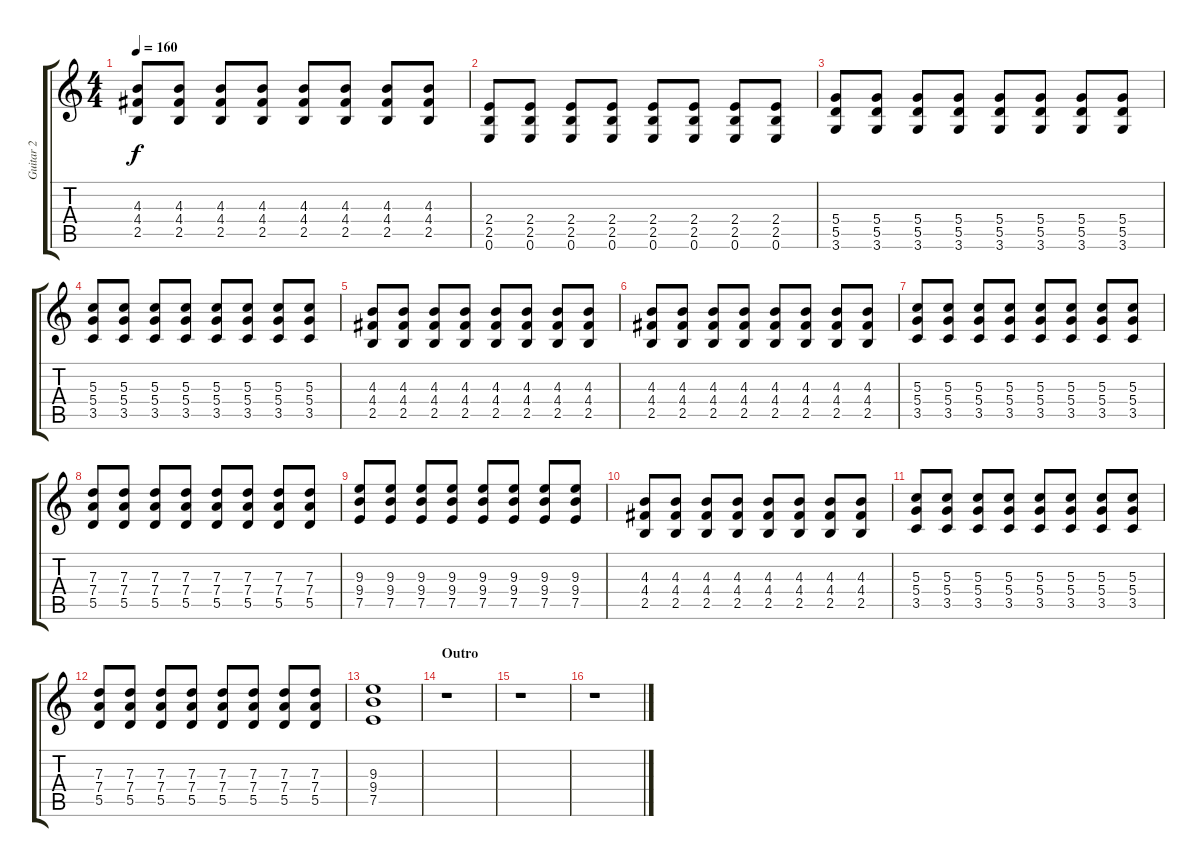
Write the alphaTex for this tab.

\track ("Guitar 2" "Guitar 2") {instrument overdrivenguitar}
\staff {score tabs}
\tuning (E4 B3 G3 D3 A2 E2) {hide}
\ts (4 4)
\tempo 160
\clef g2
\ks c
(4.3 4.4 2.5).8{dy f} (4.3 4.4 2.5).8 (4.3 4.4 2.5).8 (4.3 4.4 2.5).8 (4.3 4.4 2.5).8 (4.3 4.4 2.5).8 (4.3 4.4 2.5).8 (4.3 4.4 2.5).8 |
(2.4 2.5 0.6).8 (2.4 2.5 0.6).8 (2.4 2.5 0.6).8 (2.4 2.5 0.6).8 (2.4 2.5 0.6).8 (2.4 2.5 0.6).8 (2.4 2.5 0.6).8 (2.4 2.5 0.6).8 |
(5.4 5.5 3.6).8 (5.4 5.5 3.6).8 (5.4 5.5 3.6).8 (5.4 5.5 3.6).8 (5.4 5.5 3.6).8 (5.4 5.5 3.6).8 (5.4 5.5 3.6).8 (5.4 5.5 3.6).8 |
(5.3 5.4 3.5).8 (5.3 5.4 3.5).8 (5.3 5.4 3.5).8 (5.3 5.4 3.5).8 (5.3 5.4 3.5).8 (5.3 5.4 3.5).8 (5.3 5.4 3.5).8 (5.3 5.4 3.5).8 |
(4.3 4.4 2.5).8 (4.3 4.4 2.5).8 (4.3 4.4 2.5).8 (4.3 4.4 2.5).8 (4.3 4.4 2.5).8 (4.3 4.4 2.5).8 (4.3 4.4 2.5).8 (4.3 4.4 2.5).8 |
(4.3 4.4 2.5).8 (4.3 4.4 2.5).8 (4.3 4.4 2.5).8 (4.3 4.4 2.5).8 (4.3 4.4 2.5).8 (4.3 4.4 2.5).8 (4.3 4.4 2.5).8 (4.3 4.4 2.5).8 |
(5.3 5.4 3.5).8 (5.3 5.4 3.5).8 (5.3 5.4 3.5).8 (5.3 5.4 3.5).8 (5.3 5.4 3.5).8 (5.3 5.4 3.5).8 (5.3 5.4 3.5).8 (5.3 5.4 3.5).8 |
(7.3 7.4 5.5).8 (7.3 7.4 5.5).8 (7.3 7.4 5.5).8 (7.3 7.4 5.5).8 (7.3 7.4 5.5).8 (7.3 7.4 5.5).8 (7.3 7.4 5.5).8 (7.3 7.4 5.5).8 |
(9.3 9.4 7.5).8 (9.3 9.4 7.5).8 (9.3 9.4 7.5).8 (9.3 9.4 7.5).8 (9.3 9.4 7.5).8 (9.3 9.4 7.5).8 (9.3 9.4 7.5).8 (9.3 9.4 7.5).8 |
(4.3 4.4 2.5).8 (4.3 4.4 2.5).8 (4.3 4.4 2.5).8 (4.3 4.4 2.5).8 (4.3 4.4 2.5).8 (4.3 4.4 2.5).8 (4.3 4.4 2.5).8 (4.3 4.4 2.5).8 |
(5.3 5.4 3.5).8 (5.3 5.4 3.5).8 (5.3 5.4 3.5).8 (5.3 5.4 3.5).8 (5.3 5.4 3.5).8 (5.3 5.4 3.5).8 (5.3 5.4 3.5).8 (5.3 5.4 3.5).8 |
(7.3 7.4 5.5).8 (7.3 7.4 5.5).8 (7.3 7.4 5.5).8 (7.3 7.4 5.5).8 (7.3 7.4 5.5).8 (7.3 7.4 5.5).8 (7.3 7.4 5.5).8 (7.3 7.4 5.5).8 |
(9.3 9.4 7.5).1{volume 4} |
\section ("" "Outro")
r.1 |
r.1 |
r.1
